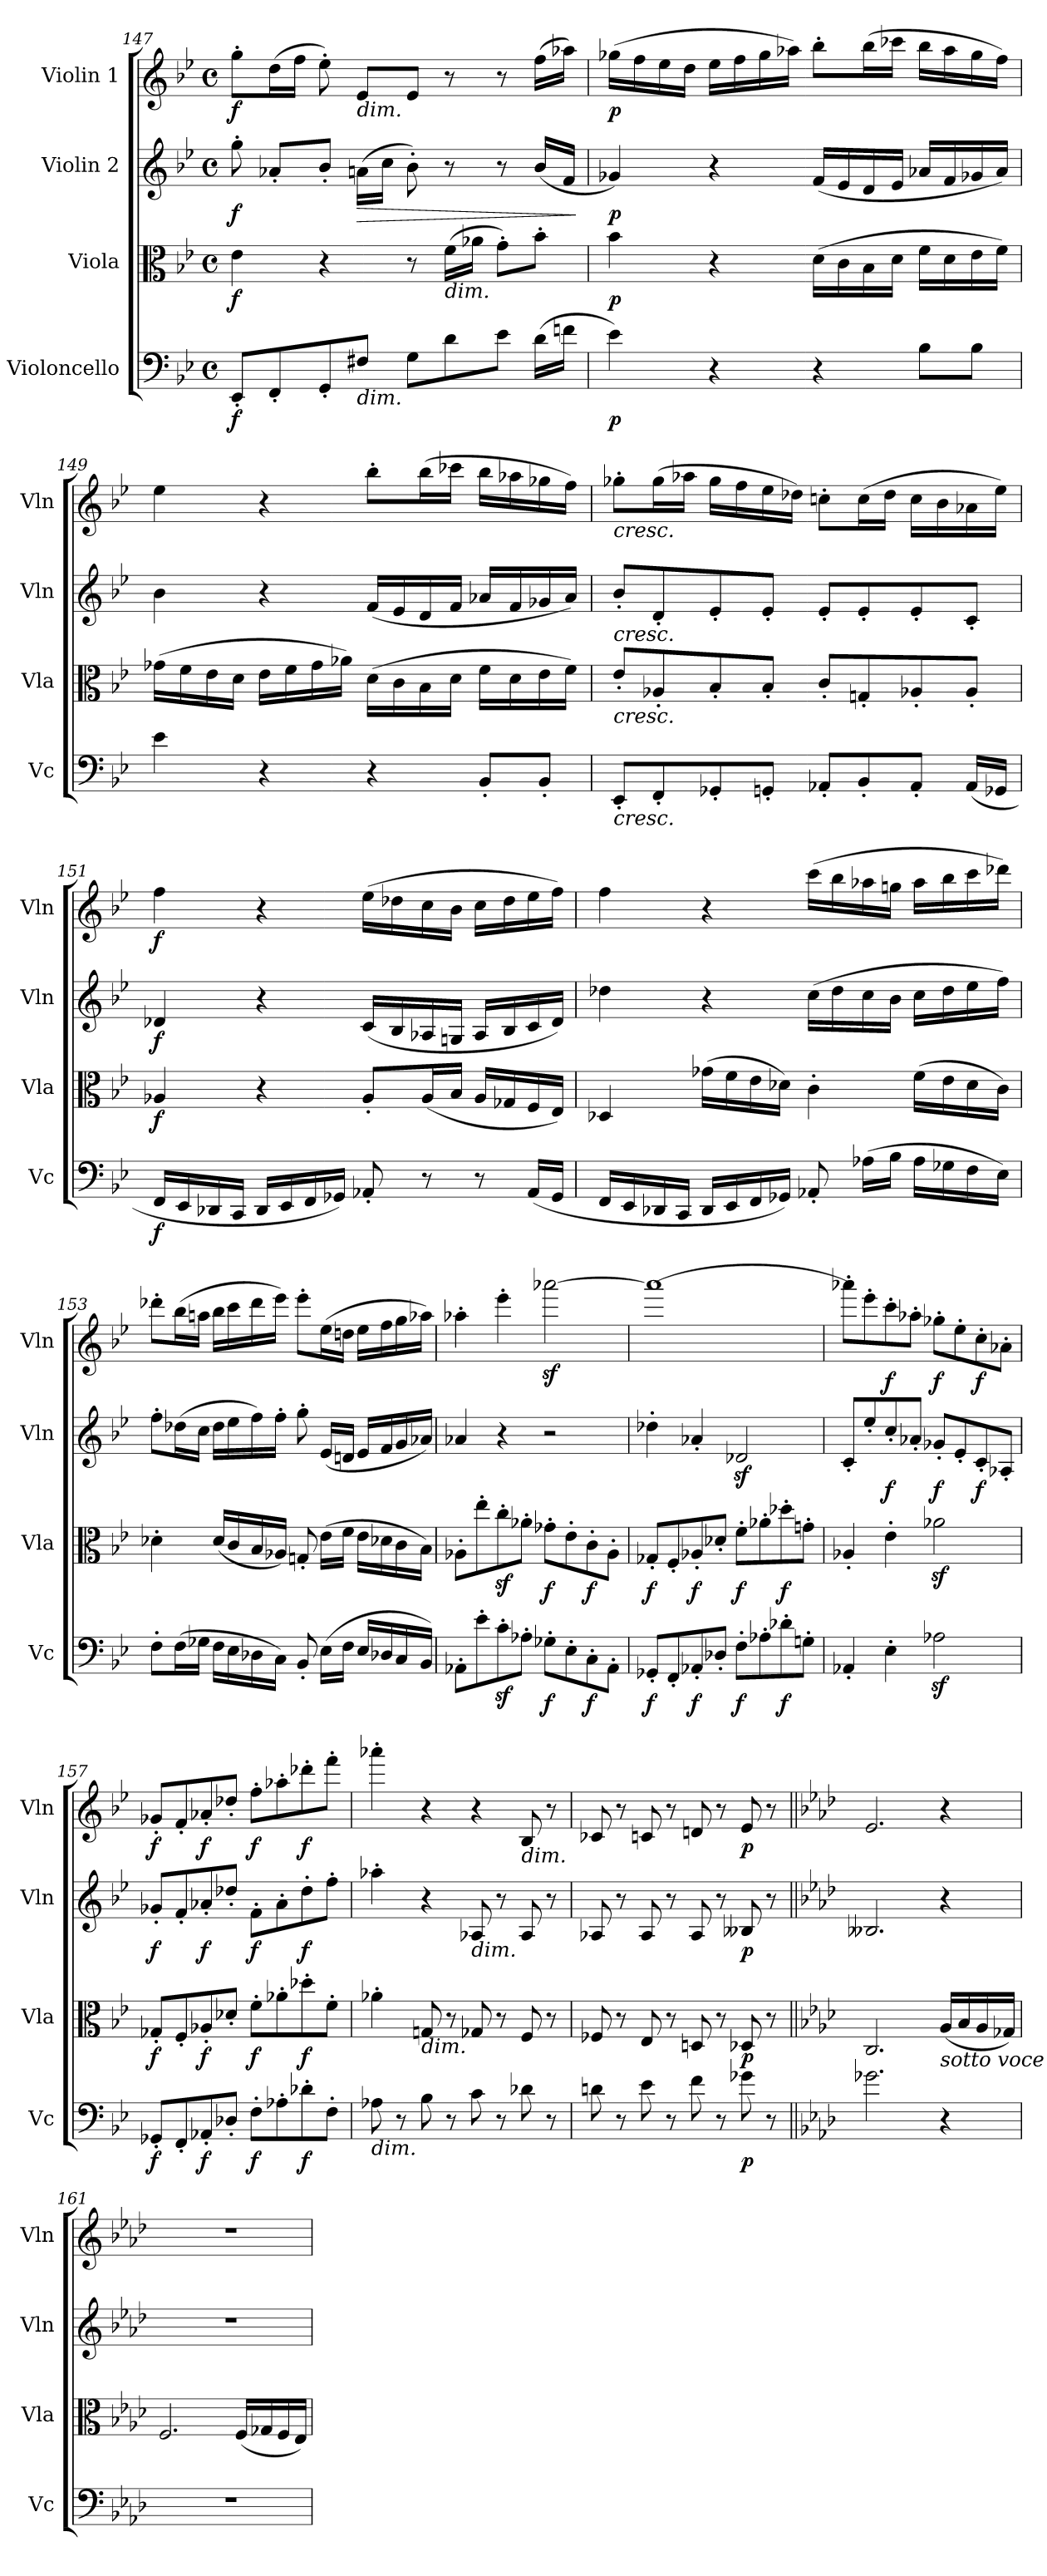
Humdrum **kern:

**kern	**dynam	**kern	**dynam	**kern	**dynam	**kern	**dynam
*part4	*part4	*part3	*part3	*part2	*part2	*part1	*part1
*staff4	*staff4	*staff3	*staff3	*staff2	*staff2	*staff1	*staff1
*I"Violoncello	*	*I"Viola	*	*I"Violin 2	*	*I"Violin 1	*
*I'Vc	*	*I'Vla	*	*I'Vln	*	*I'Vln	*
*clefF4	*	*clefC3	*	*clefG2	*	*clefG2	*
*k[b-e-]	*	*k[b-e-]	*	*k[b-e-]	*	*k[b-e-]	*
*M4/4	*	*M4/4	*	*M4/4	*	*M4/4	*
*met(c)	*	*met(c)	*	*met(c)	*	*met(c)	*
=147	=147	=147	=147	=147	=147	=147	=147
!	!LO:DY:b	!	!LO:DY:b	!	!LO:DY:b	!	!LO:DY:b
8EE-'/L	f	4e-\	f	8gg'\	f	8gg'\L	f
8FF'/	.	.	.	8a-X'/L	.	(16dd\L	.
.	.	.	.	.	.	16ff\JJ	.
8GG'/	.	4r	.	8b-'/J	.	8ee-'\)	.
!	!	!	!	!	!	!LO:TX:b:i:t=dim.	!
!LO:TX:b:i:t=dim.	!	!	!	!	!	!	!
!	!	!	!	!	!LO:HP:b	!	!
8F#X/J	.	.	.	(16an\LL	>	8e-/L	.
.	.	.	.	16cc\JJ	.	.	.
8G\L	.	8r	.	8b-'\)	.	8e-/J	.
!	!	!LO:TX:b:i:t=dim.	!	!	!	!	!
8d\	.	(16f\LL	.	8r	.	8r	.
.	.	16a-X\JJ	.	.	.	.	.
8e-\J	.	8g'\L)	.	8r	.	8r	.
(16d\LL	.	8b-'\J	.	(16b-/LL	.	(16ff\LL	.
16fn\JJ	.	.	.	16f/JJ	.	16aa-X\JJ)	.
.	.	.	.	.	]	.	.
!!LO:LB:g=z
=148	=148	=148	=148	=148	=148	=148	=148
!	!LO:DY:b	!	!LO:DY:b	!	!LO:DY:b	!	!LO:DY:b
4e-\)	p	4b-\	p	4g-X/)	p	(16gg-X\LL	p
.	.	.	.	.	.	16ff\	.
.	.	.	.	.	.	16ee-\	.
.	.	.	.	.	.	16dd\JJ	.
4r	.	4r	.	4r	.	16ee-\LL	.
.	.	.	.	.	.	16ff\	.
.	.	.	.	.	.	16gg-\	.
.	.	.	.	.	.	16aa-X\JJ)	.
4r	.	(16d\LL	.	(16f/LL	.	8bb-'\L	.
.	.	16c\	.	16e-/	.	.	.
.	.	16B-\	.	16d/	.	(16bb-\L	.
.	.	16d\JJ	.	16e-/JJ	.	16ccc-X\JJ	.
8B-\L	.	16f\LL	.	16a-X/LL	.	16bb-\LL	.
.	.	16d\	.	16f/	.	16aa-\	.
8B-\J	.	16e-\	.	16g-X/	.	16gg-\	.
.	.	16f\JJ)	.	16a-/JJ)	.	16ff\JJ)	.
!!LO:LB:g=z
=149	=149	=149	=149	=149	=149	=149	=149
4e-\	.	(16g-X\LL	.	4b-\	.	4ee-\	.
.	.	16f\	.	.	.	.	.
.	.	16e-\	.	.	.	.	.
.	.	16d\JJ	.	.	.	.	.
4r	.	16e-\LL	.	4r	.	4r	.
.	.	16f\	.	.	.	.	.
.	.	16g-\	.	.	.	.	.
.	.	16a-X\JJ)	.	.	.	.	.
4r	.	(16d\LL	.	(16f/LL	.	8bb-'\L	.
.	.	16c\	.	16e-/	.	.	.
.	.	16B-\	.	16d/	.	(16bb-\L	.
.	.	16d\JJ	.	16f/JJ	.	16ccc-X\JJ	.
8BB-'/L	.	16f\LL	.	16a-X/LL	.	16bb-\LL	.
.	.	16d\	.	16f/	.	16aa-X\	.
8BB-'/J	.	16e-\	.	16g-X/	.	16gg-X\	.
.	.	16f\JJ)	.	16a-/JJ)	.	16ff\JJ)	.
=150	=150	=150	=150	=150	=150	=150	=150
!	!	!	!	!	!	!LO:TX:b:i:t=cresc.	!
!	!	!	!	!LO:TX:b:i:t=cresc.	!	!	!
!	!	!LO:TX:b:i:t=cresc.	!	!	!	!	!
!LO:TX:b:i:t=cresc.	!	!	!	!	!	!	!
8EE-'/L	.	8e-'/L	.	8b-'/L	.	8gg-X'\L	.
8FF'/	.	8A-X'/	.	8d'/	.	(16gg-\L	.
.	.	.	.	.	.	16aa-X\JJ	.
8GG-X'/	.	8B-'/	.	8e-'/	.	16gg-\LL	.
.	.	.	.	.	.	16ff\	.
8GGn'/J	.	8B-'/J	.	8e-'/J	.	16ee-\	.
.	.	.	.	.	.	16dd-X\JJ)	.
8AA-X'/L	.	8c'/L	.	8e-'/L	.	8ccn'\L	.
8BB-'/	.	8Gn'/	.	8e-'/	.	(16cc\L	.
.	.	.	.	.	.	16dd-\JJ	.
8AA-'/J	.	8A-X'/	.	8e-'/	.	16cc\LL	.
.	.	.	.	.	.	16b-\	.
(16AA-/LL	.	8A-'/J	.	8c'/J	.	16a-X\	.
16GG-X/JJ	.	.	.	.	.	16ee-\JJ)	.
!!LO:PB:g=z
=151	=151	=151	=151	=151	=151	=151	=151
!	!LO:DY:b	!	!LO:DY:b	!	!LO:DY:b	!	!LO:DY:b
16FF/LL	f	4A-X/	f	4d-X/	f	4ff\	f
16EE-/	.	.	.	.	.	.	.
16DD-X/	.	.	.	.	.	.	.
16CC/JJ	.	.	.	.	.	.	.
16DD-/LL	.	4r	.	4r	.	4r	.
16EE-/	.	.	.	.	.	.	.
16FF/	.	.	.	.	.	.	.
16GG-X/JJ)	.	.	.	.	.	.	.
8AA-X'/	.	8A-'/L	.	(16c/LL	.	(16ee-\LL	.
.	.	.	.	16B-/	.	16dd-X\	.
8r	.	(16A-/L	.	16A-X/	.	16cc\	.
.	.	16B-/JJ	.	16Gn/JJ	.	16b-\JJ	.
8r	.	16A-/LL	.	16A-/LL	.	16cc\LL	.
.	.	16G-X/	.	16B-/	.	16dd-\	.
(16AA-/LL	.	16F/	.	16c/	.	16ee-\	.
16GG-/JJ	.	16E-/JJ)	.	16d-/JJ)	.	16ff\JJ)	.
!!LO:LB:g=z
=152	=152	=152	=152	=152	=152	=152	=152
16FF/LL	.	4D-X/	.	4dd-X\	.	4ff\	.
16EE-/	.	.	.	.	.	.	.
16DD-X/	.	.	.	.	.	.	.
16CC/JJ	.	.	.	.	.	.	.
16DD-/LL	.	(16g-X\LL	.	4r	.	4r	.
16EE-/	.	16f\	.	.	.	.	.
16FF/	.	16e-\	.	.	.	.	.
16GG-X/JJ)	.	16d-X\JJ)	.	.	.	.	.
8AA-X'/	.	4c'\	.	(16cc\LL	.	(16ccc\LL	.
.	.	.	.	16dd-\	.	16bb-\	.
(16A-X\LL	.	.	.	16cc\	.	16aa-X\	.
16B-\JJ	.	.	.	16b-\JJ	.	16ggn\JJ	.
16A-\LL	.	(16f\LL	.	16cc\LL	.	16aa-\LL	.
16G-X\	.	16e-\	.	16dd-\	.	16bb-\	.
16F\	.	16d-\	.	16ee-\	.	16ccc\	.
16E-\JJ)	.	16c\JJ)	.	16ff\JJ)	.	16ddd-X\JJ)	.
=153	=153	=153	=153	=153	=153	=153	=153
8F'\L	.	4d-X'\	.	8ff'\L	.	8ddd-X'\L	.
(16F\L	.	.	.	(16dd-X\L	.	(16bb-\L	.
16G-X\JJ	.	.	.	16cc\JJ	.	16aan\JJ	.
16F\LL	.	(16d-/LL	.	16dd-\LL	.	16bb-\LL	.
16E-\	.	16c/	.	16ee-\	.	16ccc\	.
16D-X\	.	16B-/	.	16ff\)	.	16ddd-\	.
16C\JJ)	.	16A-X/JJ)	.	16ff'\JJ	.	16eee-\JJ)	.
8BB-'/	.	8Gn'/	.	8gg'\	.	8eee-'\L	.
(16E-\LL	.	(16e-\LL	.	(16e-/LL	.	(16ee-\L	.
16F\JJ	.	16f\JJ	.	16dn/JJ	.	16ddn\JJ	.
16E-/LL	.	16e-\LL	.	16e-/LL	.	16ee-\LL	.
16D-X/	.	16d-X\	.	16f/	.	16ff\	.
16C/	.	16c\	.	16g/	.	16gg\	.
16BB-/JJ)	.	16B-\JJ)	.	16a-X/JJ)	.	16aa-X\JJ)	.
=154	=154	=154	=154	=154	=154	=154	=154
8AA-X'\L	.	8A-X'\L	.	4a-X/	.	4aa-X'\	.
8e-'\	.	8ee-'\	.	.	.	.	.
8cz<'\	.	8ccz<'\	.	4r	.	4eee-'\	.
8A-X'\J	.	8a-X'\J	.	.	.	.	.
!	!LO:DY:b	!	!LO:DY:b	!	!	!	!
8G-X'\L	f	8g-X'\L	f	2r	.	[2aaa-Xz<\	.
8E-'\	.	8e-'\	.	.	.	.	.
!	!LO:DY:b	!	!LO:DY:b	!	!	!	!
8C'\	f	8c'\	f	.	.	.	.
8AA-'\J	.	8A-'\J	.	.	.	.	.
!!LO:LB:g=z
=155	=155	=155	=155	=155	=155	=155	=155
!	!LO:DY:b	!	!LO:DY:b	!	!	!	!
8GG-X'/L	f	8G-X'/L	f	4dd-X'\	.	1aaa-_	.
8FF'/	.	8F'/	.	.	.	.	.
!	!LO:DY:b	!	!LO:DY:b	!	!	!	!
8AA-X'/	f	8A-X'/	f	4a-X'/	.	.	.
8D-X'/J	.	8d-X'/J	.	.	.	.	.
!	!LO:DY:b	!	!LO:DY:b	!	!	!	!
8F'\L	f	8f'\L	f	2d-Xz</	.	.	.
8A-X'\	.	8a-X'\	.	.	.	.	.
!	!LO:DY:b	!	!LO:DY:b	!	!	!	!
8d-X'\	f	8dd-X'\	f	.	.	.	.
8Gn'\J	.	8gn'\J	.	.	.	.	.
!!LO:LB:g=z
=156	=156	=156	=156	=156	=156	=156	=156
4AA-X'/	.	4A-X'/	.	8c'/L	.	8aaa-X'\L]	.
.	.	.	.	8ee-'/	.	8eee-'\	.
!	!	!	!	!	!LO:DY:b	!	!LO:DY:b
4E-'\	.	4e-'\	.	8cc'/	f	8ccc'\	f
.	.	.	.	8a-X'/J	.	8aa-X'\J	.
!	!	!	!	!	!LO:DY:b	!	!LO:DY:b
2A-Xz<\	.	2a-Xz<\	.	8g-X'/L	f	8gg-X'\L	f
.	.	.	.	8e-'/	.	8ee-'\	.
!	!	!	!	!	!LO:DY:b	!	!LO:DY:b
.	.	.	.	8c'/	f	8cc'\	f
.	.	.	.	8A-X'/J	.	8a-X'\J	.
=157	=157	=157	=157	=157	=157	=157	=157
!	!LO:DY:b	!	!LO:DY:b	!	!LO:DY:b	!	!LO:DY:b
8GG-X'/L	f	8G-X'/L	f	8g-X'/L	f	8g-X'/L	f
8FF'/	.	8F'/	.	8f'/	.	8f'/	.
!	!LO:DY:b	!	!LO:DY:b	!	!LO:DY:b	!	!LO:DY:b
8AA-X'/	f	8A-X'/	f	8a-X'/	f	8a-X'/	f
8D-X'/J	.	8d-X'/J	.	8dd-X'/J	.	8dd-X'/J	.
!	!LO:DY:b	!	!LO:DY:b	!	!LO:DY:b	!	!LO:DY:b
8F'\L	f	8f'\L	f	8f'\L	f	8ff'\L	f
8A-X'\	.	8a-X'\	.	8a-'\	.	8aa-X'\	.
!	!LO:DY:b	!	!LO:DY:b	!	!LO:DY:b	!	!LO:DY:b
8d-X'\	f	8dd-X'\	f	8dd-'\	f	8ddd-X'\	f
8F'\J	.	8f'\J	.	8ff'\J	.	8fff'\J	.
=158	=158	=158	=158	=158	=158	=158	=158
!LO:TX:b:i:t=dim.	!	!	!	!	!	!	!
8A-X\	.	4a-X'\	.	4aa-X'\	.	4aaa-X'\	.
8r	.	.	.	.	.	.	.
!	!	!LO:TX:b:i:t=dim.	!	!	!	!	!
8B-\	.	8Gn/	.	4r	.	4r	.
8r	.	8r	.	.	.	.	.
!	!	!	!	!LO:TX:b:i:t=dim.	!	!	!
8c\	.	8G-X/	.	8A-X/	.	4r	.
8r	.	8r	.	8r	.	.	.
!	!	!	!	!	!	!LO:TX:b:i:t=dim.	!
8d-X\	.	8F/	.	8A-/	.	8B-/	.
8r	.	8r	.	8r	.	8r	.
=159	=159	=159	=159	=159	=159	=159	=159
8dn\	.	8F-X/	.	8A-X/	.	8c-X/	.
8r	.	8r	.	8r	.	8r	.
8e-\	.	8E-/	.	8A-/	.	8cn/	.
8r	.	8r	.	8r	.	8r	.
8f\	.	8Dn/	.	8A-/	.	8dn/	.
8r	.	8r	.	8r	.	8r	.
!	!LO:DY:b	!	!LO:DY:b	!	!LO:DY:b	!	!LO:DY:b
8g-X\	p	8D-X/	p	8B--X/	p	8e-/	p
8r	.	8r	.	8r	.	8r	.
!!LO:PB:g=z
=160||	=160||	=160||	=160||	=160||	=160||	=160||	=160||
*k[b-e-a-d-]	*	*k[b-e-a-d-]	*	*k[b-e-a-d-]	*	*k[b-e-a-d-]	*
2.g-X\	.	2.C/	.	2.B--X/	.	2.e-/	.
!	!	!LO:TX:b:i:t=sotto voce	!	!	!	!	!
4r	.	(16A-/LL	.	4r	.	4r	.
.	.	16B-/	.	.	.	.	.
.	.	16A-/	.	.	.	.	.
.	.	16G-X/JJ)	.	.	.	.	.
=161	=161	=161	=161	=161	=161	=161	=161
1r	.	2.F/	.	1r	.	1r	.
.	.	(16F/LL	.	.	.	.	.
.	.	16G-X/	.	.	.	.	.
.	.	16F/	.	.	.	.	.
.	.	16E-/JJ)	.	.	.	.	.
=	=	=	=	=	=	=	=
*-	*-	*-	*-	*-	*-	*-	*-
